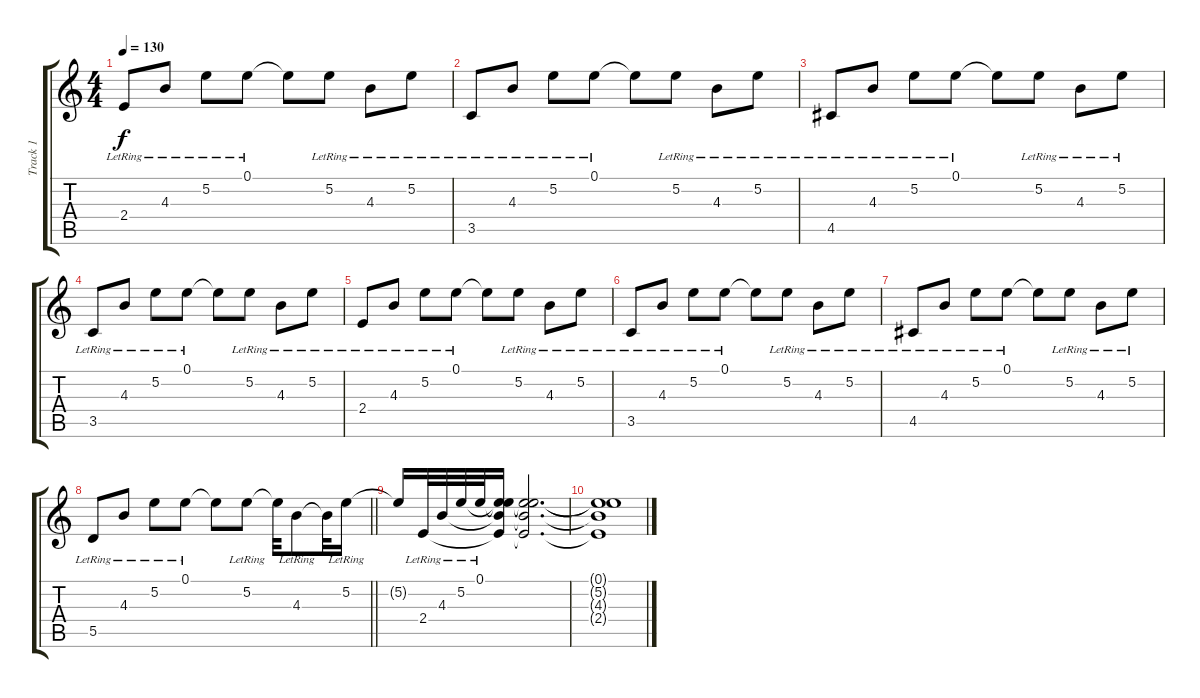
\track ("Track 1" "Track 1") {instrument distortionguitar}
\staff {score tabs}
\tuning (E4 B3 G3 D3 A2 E2) {hide}
\ts (4 4)
\tempo 130
\clef g2
\ks c
2.4{lr}.8{dy f} 4.3{lr}.8 5.2{lr}.8 0.1{lr}.8 0.1{t}.8 5.2{lr}.8 4.3{lr}.8 5.2{lr}.8 |
3.5{lr}.8 4.3{lr}.8 5.2{lr}.8 0.1{lr}.8 0.1{t}.8 5.2{lr}.8 4.3{lr}.8 5.2{lr}.8 |
4.5{lr}.8 4.3{lr}.8 5.2{lr}.8 0.1{lr}.8 0.1{t}.8 5.2{lr}.8 4.3{lr}.8 5.2{lr}.8 |
3.5{lr}.8 4.3{lr}.8 5.2{lr}.8 0.1{lr}.8 0.1{t}.8 5.2{lr}.8 4.3{lr}.8 5.2{lr}.8 |
2.4{lr}.8 4.3{lr}.8 5.2{lr}.8 0.1{lr}.8 0.1{t}.8 5.2{lr}.8 4.3{lr}.8 5.2{lr}.8 |
3.5{lr}.8 4.3{lr}.8 5.2{lr}.8 0.1{lr}.8 0.1{t}.8 5.2{lr}.8 4.3{lr}.8 5.2{lr}.8 |
4.5{lr}.8 4.3{lr}.8 5.2{lr}.8 0.1{lr}.8 0.1{t}.8 5.2{lr}.8 4.3{lr}.8 5.2{lr}.8 |
\barLineRight lightlight
5.5{lr}.8 4.3{lr}.8 5.2{lr}.8 0.1{lr}.8 0.1{t}.8 5.2{lr}.8 5.2{t}.32 4.3{lr}.8 4.3{t}.32 5.2{lr}.16 |
5.2{t}.16 2.4{lr}.32 4.3{lr}.32 5.2{lr}.32 0.1{lr}.32 (0.1{t} 5.2{t} 4.3{t} 2.4{t}).16 (0.1{t} 5.2{t} 4.3{t} 2.4{t}).2{d} |
(0.1{t} 5.2{t} 4.3{t} 2.4{t}).1
